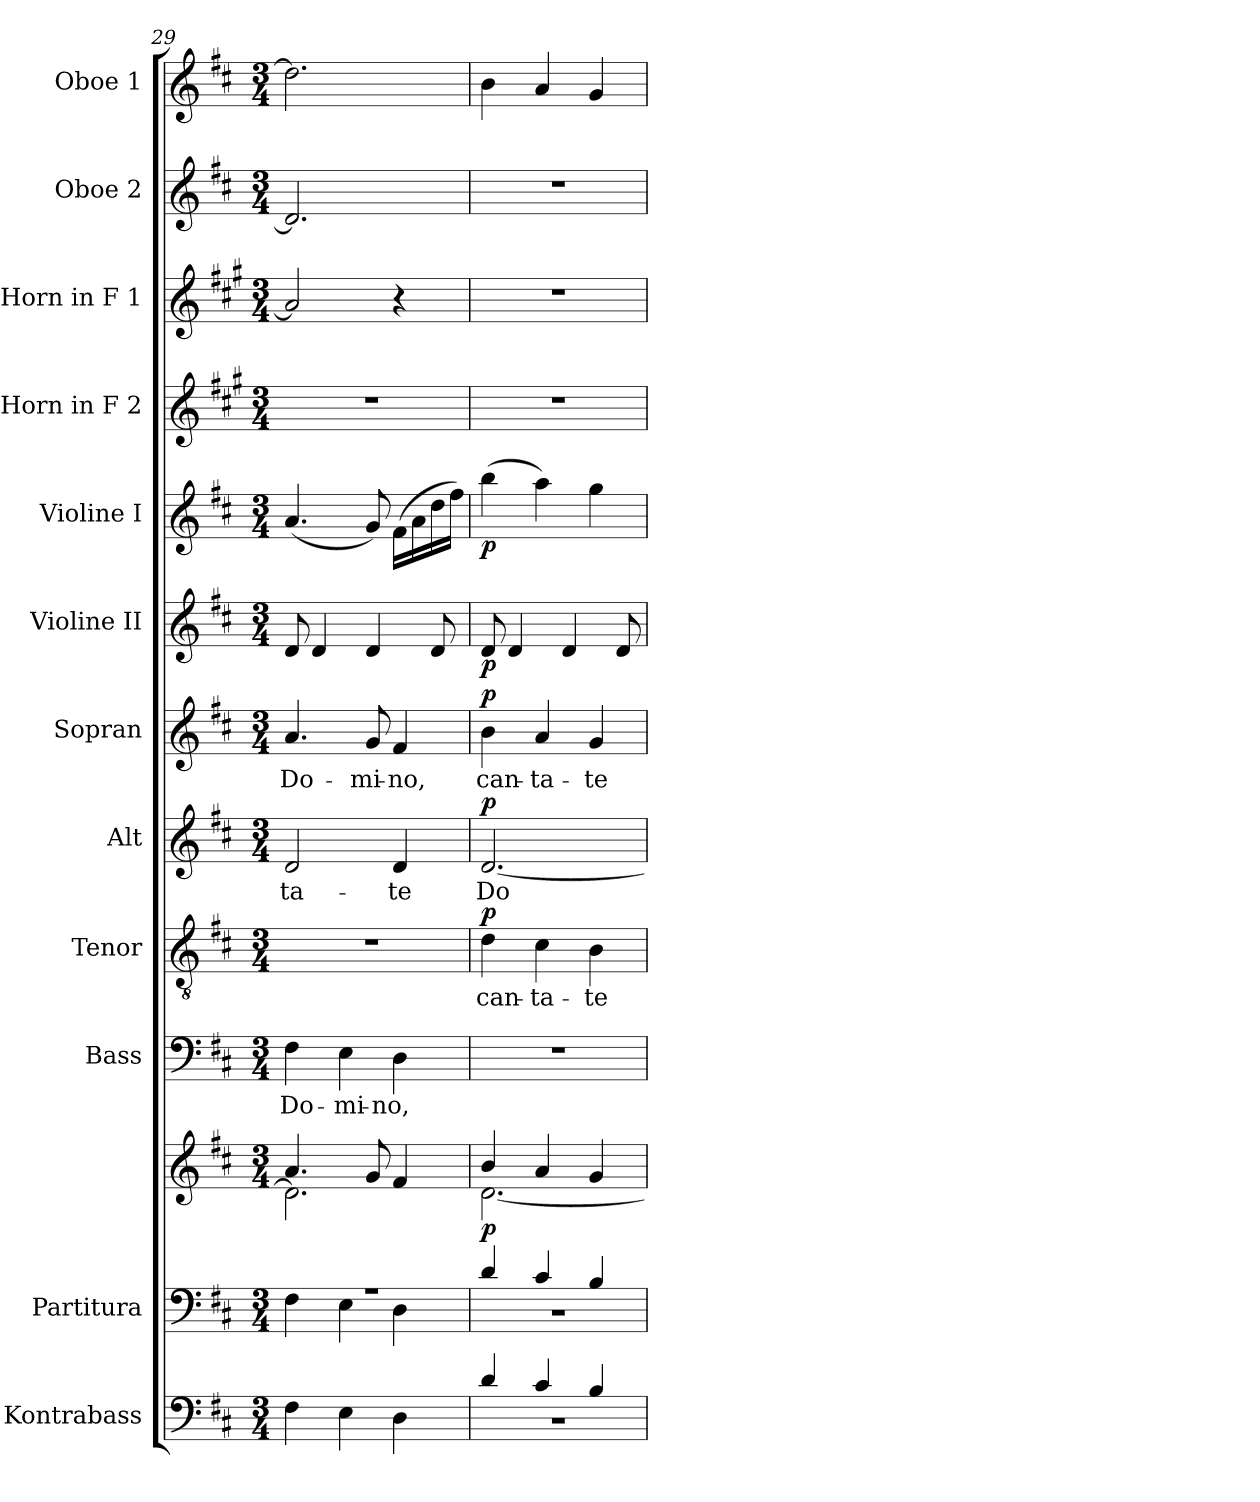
**kern	**kern	**kern	**dynam	**kern	**text	**kern	**text	**dynam	**kern	**text	**dynam	**kern	**text	**dynam	**kern	**dynam	**kern	**dynam	**kern	**kern	**kern	**kern
*part12	*part11	*part11	*part11	*part10	*part10	*part9	*part9	*part9	*part8	*part8	*part8	*part7	*part7	*part7	*part6	*part6	*part5	*part5	*part4	*part3	*part2	*part1
*staff13	*staff12	*staff11	*staff11/12	*staff10	*staff10	*staff9	*staff9	*staff9	*staff8	*staff8	*staff8	*staff7	*staff7	*staff7	*staff6	*staff6	*staff5	*staff5	*staff4	*staff3	*staff2	*staff1
*I"Kontrabass	*I"Partitura	*	*	*I"Bass	*	*I"Tenor	*	*	*I"Alt	*	*	*I"Sopran	*	*	*I"Violine II	*	*I"Violine I	*	*I"Horn in F 2	*I"Horn in F 1	*I"Oboe 2	*I"Oboe 1
*I'Kb.	*	*	*	*I'B.	*	*I'T.	*	*	*I'A.	*	*	*I'S.	*	*	*I'Vl. II	*	*I'Vl. I	*	*	*	*I'Ob. 2	*I'Ob. 1
*clefF4	*clefF4	*clefG2	*	*clefF4	*	*clefGv2	*	*	*clefG2	*	*	*clefG2	*	*	*clefG2	*	*clefG2	*	*clefG2	*clefG2	*clefG2	*clefG2
*ITrd7c12	*	*	*	*	*	*	*	*	*	*	*	*	*	*	*	*	*	*	*ITrd4c7	*ITrd4c7	*	*
*k[f#c#]	*k[f#c#]	*k[f#c#]	*	*k[f#c#]	*	*k[f#c#]	*	*	*k[f#c#]	*	*	*k[f#c#]	*	*	*k[f#c#]	*	*k[f#c#]	*	*k[f#c#]	*k[f#c#]	*k[f#c#]	*k[f#c#]
*D:	*D:	*D:	*	*D:	*	*D:	*	*	*D:	*	*	*D:	*	*	*D:	*	*D:	*	*D:	*D:	*D:	*D:
*M3/4	*M3/4	*M3/4	*	*M3/4	*	*M3/4	*	*	*M3/4	*	*	*M3/4	*	*	*M3/4	*	*M3/4	*	*M3/4	*M3/4	*M3/4	*M3/4
=29	=29	=29	=29	=29	=29	=29	=29	=29	=29	=29	=29	=29	=29	=29	=29	=29	=29	=29	=29	=29	=29	=29
!	!LO:N:vis=1	!	!	!	!LO:LY:b	!	!	!	!	!LO:LY:b	!	!	!LO:LY:b	!	!	!	!	!	!	!	!	!
*	*^	*^	*	*	*	*	*	*	*	*	*	*	*	*	*	*	*	*	*	*	*	*
4FF#\	2.rA	4F#\	4.a/	2.d\]	.	4F#\	Do-	2.r	.	.	2d/	-ta-	.	4.a/	Do-	.	8d/	.	(<4.a/	.	2.r	2d/]	2.d/]	2.dd\]
.	.	.	.	.	.	.	.	.	.	.	.	.	.	.	.	.	4d/	.	.	.	.	.	.	.
!	!	!	!	!	!	!	!LO:LY:b	!	!	!	!	!	!	!	!	!	!	!	!	!	!	!	!	!
4EE\	.	4E\	.	.	.	4E\	-mi-	.	.	.	.	.	.	.	.	.	.	.	.	.	.	.	.	.
!	!	!	!	!	!	!	!	!	!	!	!	!	!	!	!LO:LY:b	!	!	!	!	!	!	!	!	!
.	.	.	8g/	.	.	.	.	.	.	.	.	.	.	8g/	-mi-	.	4d/	.	8g/)	.	.	.	.	.
!	!	!	!	!	!	!	!LO:LY:b	!	!	!	!	!LO:LY:b	!	!	!LO:LY:b	!	!	!	!	!	!	!	!	!
4DD\	.	4D\	4f#/	.	.	4D\	-no,	.	.	.	4d/	-te	.	4f#/	-no,	.	.	.	(>16f#\LL	.	.	4r	.	.
.	.	.	.	.	.	.	.	.	.	.	.	.	.	.	.	.	.	.	16a\	.	.	.	.	.
.	.	.	.	.	.	.	.	.	.	.	.	.	.	.	.	.	8d/	.	16dd\	.	.	.	.	.
.	.	.	.	.	.	.	.	.	.	.	.	.	.	.	.	.	.	.	16ff#\JJ)	.	.	.	.	.
=30	=30	=30	=30	=30	=30	=30	=30	=30	=30	=30	=30	=30	=30	=30	=30	=30	=30	=30	=30	=30	=30	=30	=30	=30
*^	*	*	*	*	*	*	*	*	*	*	*	*	*	*	*	*	*	*	*	*	*	*	*	*
!	!LO:N:vis=1	!	!LO:N:vis=1	!	!	!LO:DY:b	!	!	!	!LO:LY:b	!LO:DY:a	!	!LO:LY:b	!LO:DY:a	!	!LO:LY:b	!LO:DY:a	!	!LO:DY:b	!	!LO:DY:b	!	!	!	!
4D/	2.r	4d/	2.r	4b/	[<2.d\	p	2.r	.	4d\	can-	p	[2.d/	Do-	p	4b\	can-	p	8d/	p	(>4bb\	p	2.r	2.r	2.r	4b\
.	.	.	.	.	.	.	.	.	.	.	.	.	.	.	.	.	.	4d/	.	.	.	.	.	.	.
!	!	!	!	!	!	!	!	!	!	!LO:LY:b	!	!	!	!	!	!LO:LY:b	!	!	!	!	!	!	!	!	!
4C#/	.	4c#/	.	4a/	.	.	.	.	4c#\	-ta-	.	.	.	.	4a/	-ta-	.	.	.	4aa\)	.	.	.	.	4a/
.	.	.	.	.	.	.	.	.	.	.	.	.	.	.	.	.	.	4d/	.	.	.	.	.	.	.
!	!	!	!	!	!	!	!	!	!	!LO:LY:b	!	!	!	!	!	!LO:LY:b	!	!	!	!	!	!	!	!	!
4BB/	.	4B/	.	4g/	.	.	.	.	4B\	-te	.	.	.	.	4g/	-te	.	.	.	4gg\	.	.	.	.	4g/
.	.	.	.	.	.	.	.	.	.	.	.	.	.	.	.	.	.	8d/	.	.	.	.	.	.	.
*v	*v	*	*	*	*	*	*	*	*	*	*	*	*	*	*	*	*	*	*	*	*	*	*	*	*
*	*v	*v	*	*	*	*	*	*	*	*	*	*	*	*	*	*	*	*	*	*	*	*	*	*
*	*	*v	*v	*	*	*	*	*	*	*	*	*	*	*	*	*	*	*	*	*	*	*	*
=	=	=	=	=	=	=	=	=	=	=	=	=	=	=	=	=	=	=	=	=	=	=
*-	*-	*-	*-	*-	*-	*-	*-	*-	*-	*-	*-	*-	*-	*-	*-	*-	*-	*-	*-	*-	*-	*-
